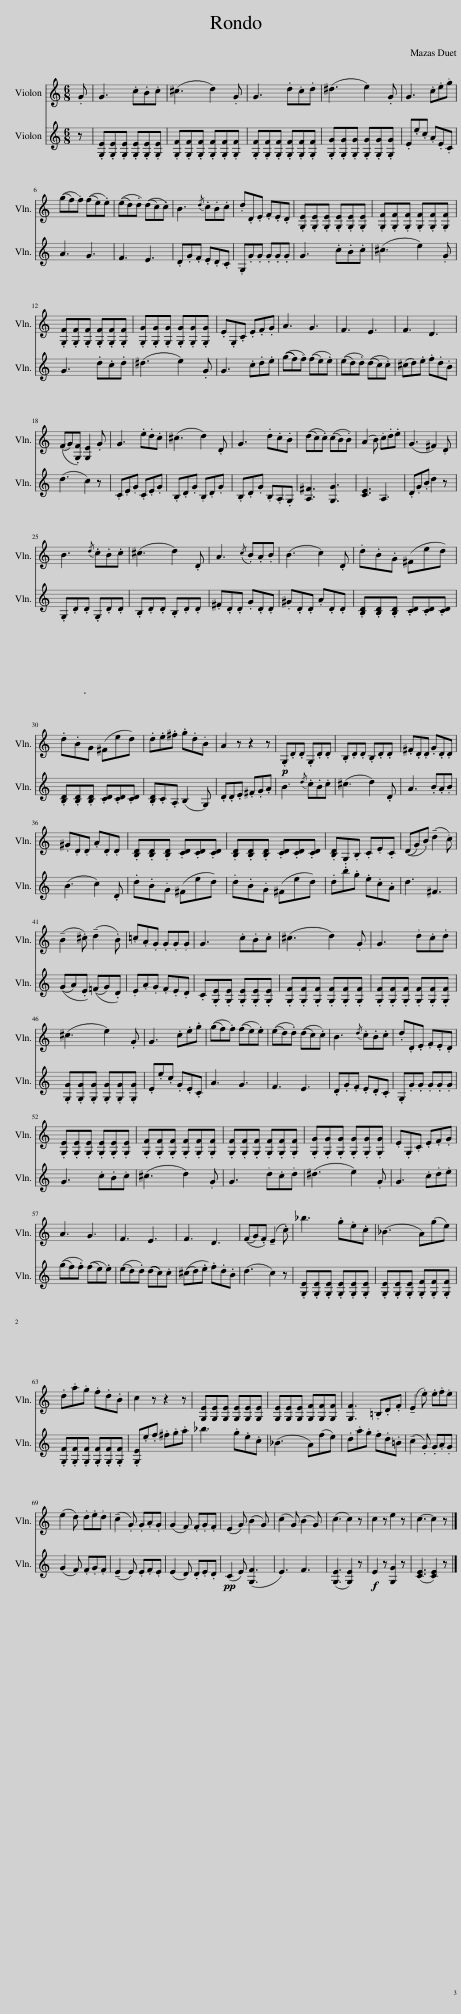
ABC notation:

X:1
%%score 1 2
L:1/8
M:6/8
I:linebreak $
K:C
V:1 treble
V:2 treble
V:1
 .G | G3 .c.B.c | (^c3 d2) .G | G3 .d.c.d | (^d3 e2) .G | %5
 G3 .c.e.g |$ ((gf).f) ((fe).e) | ((ed).d) ((dc).c) | B3{/d} .c.B.c | .d.D.E .F.E.D | %10
 .[G,E].[G,E].[G,E] .[G,E].[G,E].[G,E] | .[G,F].[G,F].[G,F] .[G,F].[G,F].[G,F] |$ .[G,F].[G,F].[G,F] .[G,F].[G,F].[G,F] | .[G,G].[G,G].[G,G] .[G,G].[G,G].[G,G] | .E.G,.C .E.F.G | %15
 A3 G3 | F3 E3 | F3 D3 |$ ((FG).[G,F]) [G,E]2 .G | G3 .e.d.c | %20
 (^c3 d2) .D | G3 .d.c.B | ((dc).c) ((cB).B) | (A2 B) .c.d.e | (G3 ^F2) .D |$ %25
 B3{/d} .c.B.c | (^c3 d2) .D | A3{/c} .B.A.B | (B3 c2) .D | .d.B.G (^Fed) |$ %30
 .d.B.G (^Fed) | .d.e.^f .g.d.B | A2 z z2 z |!p! .G,.D.D .G,.D.D | .B,.D.D .B,.D.D | %35
 .^F.D.D .G.D.D |$ .^G.D.D .A.D.D | .[B,D].[B,D].[B,D] .[CD].[CD].[CD] | .[B,D].[B,D].[B,D] .[CD].[CD].[CD] | .[B,D].G,.B, .C.E.C | %40
 ((DG).B) (!tenuto!d2 .c) |$ (!tenuto!B2 .^c) (!tenuto!d2 .B) | .=c.A.G .G.G.G | G3 .c.B.c | (^c3 d2) .G | %45
 G3 .d.c.d |$ (^c3 e2) .G | G3 .c.e.g | ((gf)).f ((fe).e) | ((ed)).d ((dc)).c | %50
 B3{/d} .c.B.c | .d.D.E .F.E.D |$ .[G,E].[G,E].[G,E] .[G,E].[G,E].[G,E] | .[G,F].[G,F].[G,F] .[G,F].[G,F].[G,F] | .[G,F].[G,F].[G,F] .[G,F].[G,F].[G,F] | %55
 .[G,G].[G,G].[G,G] .[G,G].[G,G].[G,G] | .E.G,.C .E.F.G |$ A3 G3 | F3 E3 | F3 D3 | %60
 ((FG).F) (!tenuto!E2 .c) | _b3 .g.e.c | (_B3 A)(ge) |$ .d.a.g .f.d.B | c2 z z2 z | %65
 [G,E][G,E][G,E] [G,E][G,E][G,E] | [G,E][G,E][G,E] [G,F][G,F][G,F] | [G,F]3 .=B,.D.F | (!tenuto!E2 .e) .e.f.e |$ (e2 d) .d.e.d | %70
 (!tenuto!c2 .G) .G.A.G | (G2 F) .F.G.F | (E2 G) (B2 G) | (c2 G) (B2 G) | (c3 c2) z | %75
 c2 z e2 z | c3- c2 z |] %77
V:2
 z | .[G,E].[G,E].[G,E] .[G,E].[G,E].[G,E] | .[G,F].[G,F].[G,F] .[G,F].[G,F].[G,F] | .[G,F].[G,F].[G,F] .[G,F].[G,F].[G,F] | .[G,G].[G,G].[G,G] .[G,G].[G,G].[G,G] | %5
 .E.e.c .A.E.C |$ A3 G3 | F3 E3 | .D.G.F .E.D.C | .G,.G.G .G.G.G | %10
 G3 .c.B.c | (^c3 e2) .G |$ G3 .d.c.d | (^d3 e2) .G | G3 .c.d.e | %15
 (((gf)).f) ((fe).e) | ((ed).d) ((dc).c) | (^cd).e .f.d.B |$ (d3 c2) z | .C.E.G .C.E.G | %20
 .B,.D.G .B,.D.G | .B,.D.G .B,.A,.G, | [A,^F]3 [G,G]3 | [CE]3 A,3 | .D.G.B d2 z |$ %25
 .G,.D.D .G,.D.D | .B,.D.D .B,.D.D | .^F.D.D .G.D.D | .^G.D.D .A.D.D | .[B,D].[B,D].[B,D] .[CD].[CD].[CD] |$ %30
 .[B,D].[B,D].[B,D] .[CD].[CD].[CD] | .[B,D].C.A, (B,2 G,) | .D.D.E .^F.G.A | B3{/d} .c.B.c | (^c3 d2) .D | %35
 A3 .B.A.B |$ (B3 c2) .D | .d.B.G (^Fed) | .d.B.G (^Fed) | .d.b.g .e.c.A | %40
 d3 ^F3 |$ ((GA).E) ((=FG).D) | .E.A.G .F.E.D | .C.[G,E].[G,E] .[G,E].[G,E].[G,E] | .[G,F].[G,F].[G,F] .[G,F].[G,F].[G,F] | %45
 .[G,F].[G,F].[G,F] .[G,F].[G,F].[G,F] |$ .[G,G].[G,G].[G,G] .[G,G].[G,G].[G,G] | .E.e.c .G.E.C | A3 G3 | F3 E3 | %50
 .D.G.F .E.D.C | .G,.G.G .G.G.G |$ G3 .c.B.c | (^c3 d2) .G | G3 .d.c.d | %55
 (^d3 e2) .G | G3 .c.d.e |$ ((gf).f) ((fe).e) | ((ed).d) ((dc)).c | ((^cd).e) .f.d.B | %60
 (d3 c2) z | .[G,E].[G,E].[G,E] .[G,E].[G,E].[G,E] | .[G,E].[G,E].[G,E] .[G,F].[G,F].[G,F] |$ .[G,F].[G,F].[G,F] .[G,F].[G,F].[G,F] | .[G,E].e.f .^f.g.a | %65
 _b3 .g.e.c | (_B3 A)(fe) | .d.a.g .f.d.=B | (!tenuto!c2 .G) .G.A.G |$ (G2 F) .F.G.F | %70
 (!tenuto!E2 E) .E.F.E | (E2 D) .D.E.D |!pp! (C2 E) ([G,F]3 | E3) F3 | ([G,E]3 [G,E]2) z | %75
!f! E2 z [G,G]2 z | ([CE]3 [CE]2) z |] %77
